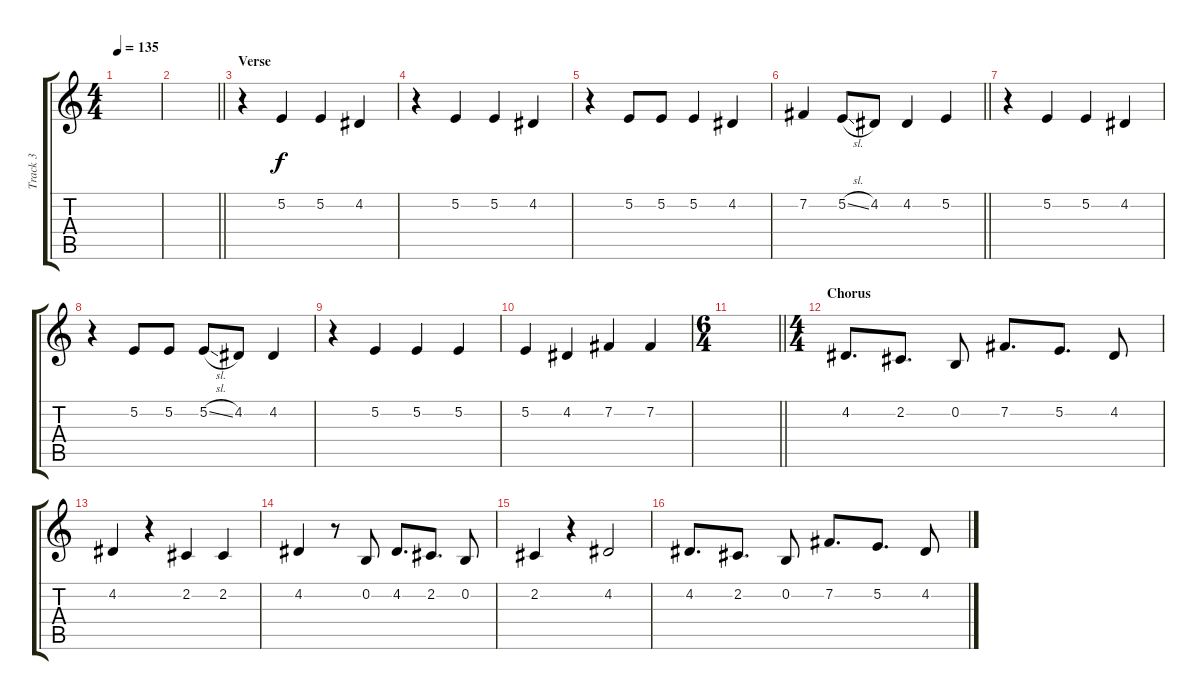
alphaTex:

\track ("Track 3" "Track 3") {instrument lead5charang}
\staff {score tabs}
\tuning (E4 B3 G3 D3 A2 E2) {hide}
\ts (4 4)
\tempo 135
\clef g2
\ks c
|
\barLineRight lightlight
|
\section ("" "Verse")
r.4 5.2.4 5.2.4 4.2.4 |
r.4 5.2.4 5.2.4 4.2.4 |
r.4 5.2.8 5.2.8 5.2.4 4.2.4 |
\barLineRight lightlight
7.2.4 5.2{sl}.8 4.2.8 4.2.4 5.2.4 |
r.4 5.2.4 5.2.4 4.2.4 |
r.4 5.2.8 5.2.8 5.2{sl}.8 4.2.8 4.2.4 |
r.4 5.2.4 5.2.4 5.2.4 |
5.2.4 4.2.4 7.2.4 7.2.4 |
\ts (6 4)
\barLineRight lightlight
|
\ts (4 4)
\section ("" "Chorus")
4.2.8{d} 2.2.8{d} 0.2.8 7.2.8{d} 5.2.8{d} 4.2.8 |
4.2.4 r.4 2.2.4 2.2.4 |
4.2.4 r.8 0.2.8 4.2.8{d} 2.2.8{d} 0.2.8 |
2.2.4 r.4 4.2.2 |
4.2.8{d} 2.2.8{d} 0.2.8 7.2.8{d} 5.2.8{d} 4.2.8
